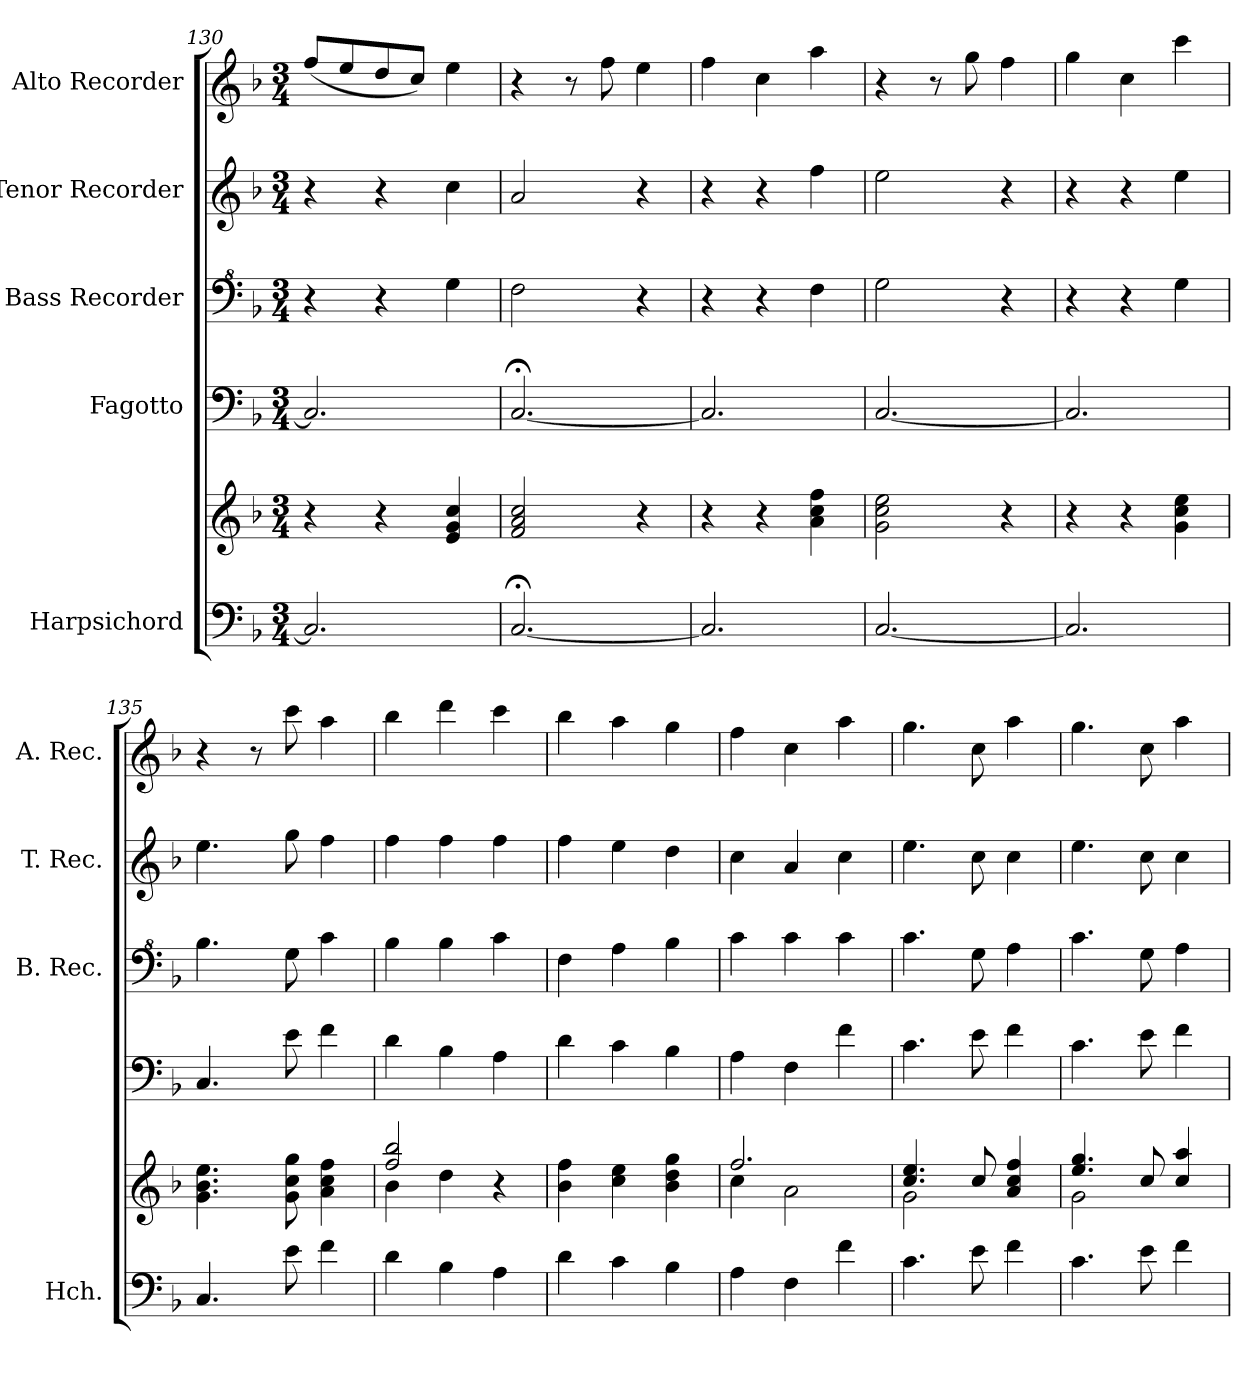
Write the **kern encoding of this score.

**kern	**kern	**kern	**kern	**kern	**kern
*part5	*part5	*part4	*part3	*part2	*part1
*staff6	*staff5	*staff4	*staff3	*staff2	*staff1
*I"Harpsichord	*	*I"Fagotto	*I"Bass Recorder	*I"Tenor Recorder	*I"Alto Recorder
*I'Hch.	*	*	*I'B. Rec.	*I'T. Rec.	*I'A. Rec.
*clefF4	*clefG2	*clefF4	*clefF^4	*clefG2	*clefG2
*k[b-]	*k[b-]	*k[b-]	*k[b-]	*k[b-]	*k[b-]
*M3/4	*M3/4	*M3/4	*M3/4	*M3/4	*M3/4
=130	=130	=130	=130	=130	=130
2.C/]	4r	2.C/]	4r	4r	(8ff/L
.	.	.	.	.	8ee/
.	4r	.	4r	4r	8dd/
.	.	.	.	.	8cc/J)
.	4e/ 4g/ 4cc/	.	4g\	4cc\	4ee\
=131	=131	=131	=131	=131	=131
[2.C;</	2f/ 2a/ 2cc/	[2.C;</	2f\	2a/	4r
.	.	.	.	.	8r
.	.	.	.	.	8ff\
.	4r	.	4r	4r	4ee\
=132	=132	=132	=132	=132	=132
2.C/]	4r	2.C/]	4r	4r	4ff\
.	4r	.	4r	4r	4cc\
.	4a\ 4cc\ 4ff\	.	4f\	4ff\	4aa\
=133	=133	=133	=133	=133	=133
[2.C/	2g\ 2cc\ 2ee\	[2.C/	2g\	2ee\	4r
.	.	.	.	.	8r
.	.	.	.	.	8gg\
.	4r	.	4r	4r	4ff\
=134	=134	=134	=134	=134	=134
2.C/]	4r	2.C/]	4r	4r	4gg\
.	4r	.	4r	4r	4cc\
.	4g\ 4cc\ 4ee\	.	4g\	4ee\	4ccc\
!!LO:PB:g=z
=135	=135	=135	=135	=135	=135
4.C/	4.g\ 4.b-\ 4.ee\	4.C/	4.b-\	4.ee\	4r
.	.	.	.	.	8r
8e\	8g\ 8cc\ 8gg\	8e\	8g\	8gg\	8ccc\
4f\	4a\ 4cc\ 4ff\	4f\	4cc\	4ff\	4aa\
=136	=136	=136	=136	=136	=136
*	*^	*	*	*	*
4d\	2ff/ 2bb-/	4b-\	4d\	4b-\	4ff\	4bb-\
4B-\	.	4dd\	4B-\	4b-\	4ff\	4ddd\
4A\	4r	4ryy	4A\	4cc\	4ff\	4ccc\
*	*v	*v	*	*	*	*
=137	=137	=137	=137	=137	=137
4d\	4b-\ 4ff\	4d\	4f\	4ff\	4bb-\
4c\	4cc\ 4ee\	4c\	4a\	4ee\	4aa\
4B-\	4b-\ 4dd\ 4gg\	4B-\	4b-\	4dd\	4gg\
=138	=138	=138	=138	=138	=138
*	*^	*	*	*	*
4A\	2.ff/	4cc\	4A\	4cc\	4cc\	4ff\
4F\	.	2a\	4F\	4cc\	4a/	4cc\
4f\	.	.	4f\	4cc\	4cc\	4aa\
=139	=139	=139	=139	=139	=139	=139
4.c\	4.cc/ 4.ee/	2g\	4.c\	4.cc\	4.ee\	4.gg\
8e\	8cc/	.	8e\	8g\	8cc\	8cc\
4f\	4a/ 4cc/ 4ff/	4ryy	4f\	4a\	4cc\	4aa\
=140	=140	=140	=140	=140	=140	=140
4.c\	4.ee/ 4.gg/	2g\	4.c\	4.cc\	4.ee\	4.gg\
8e\	8cc/	.	8e\	8g\	8cc\	8cc\
4f\	4cc/ 4aa/	4ryy	4f\	4a\	4cc\	4aa\
*	*v	*v	*	*	*	*
=	=	=	=	=	=
*-	*-	*-	*-	*-	*-
